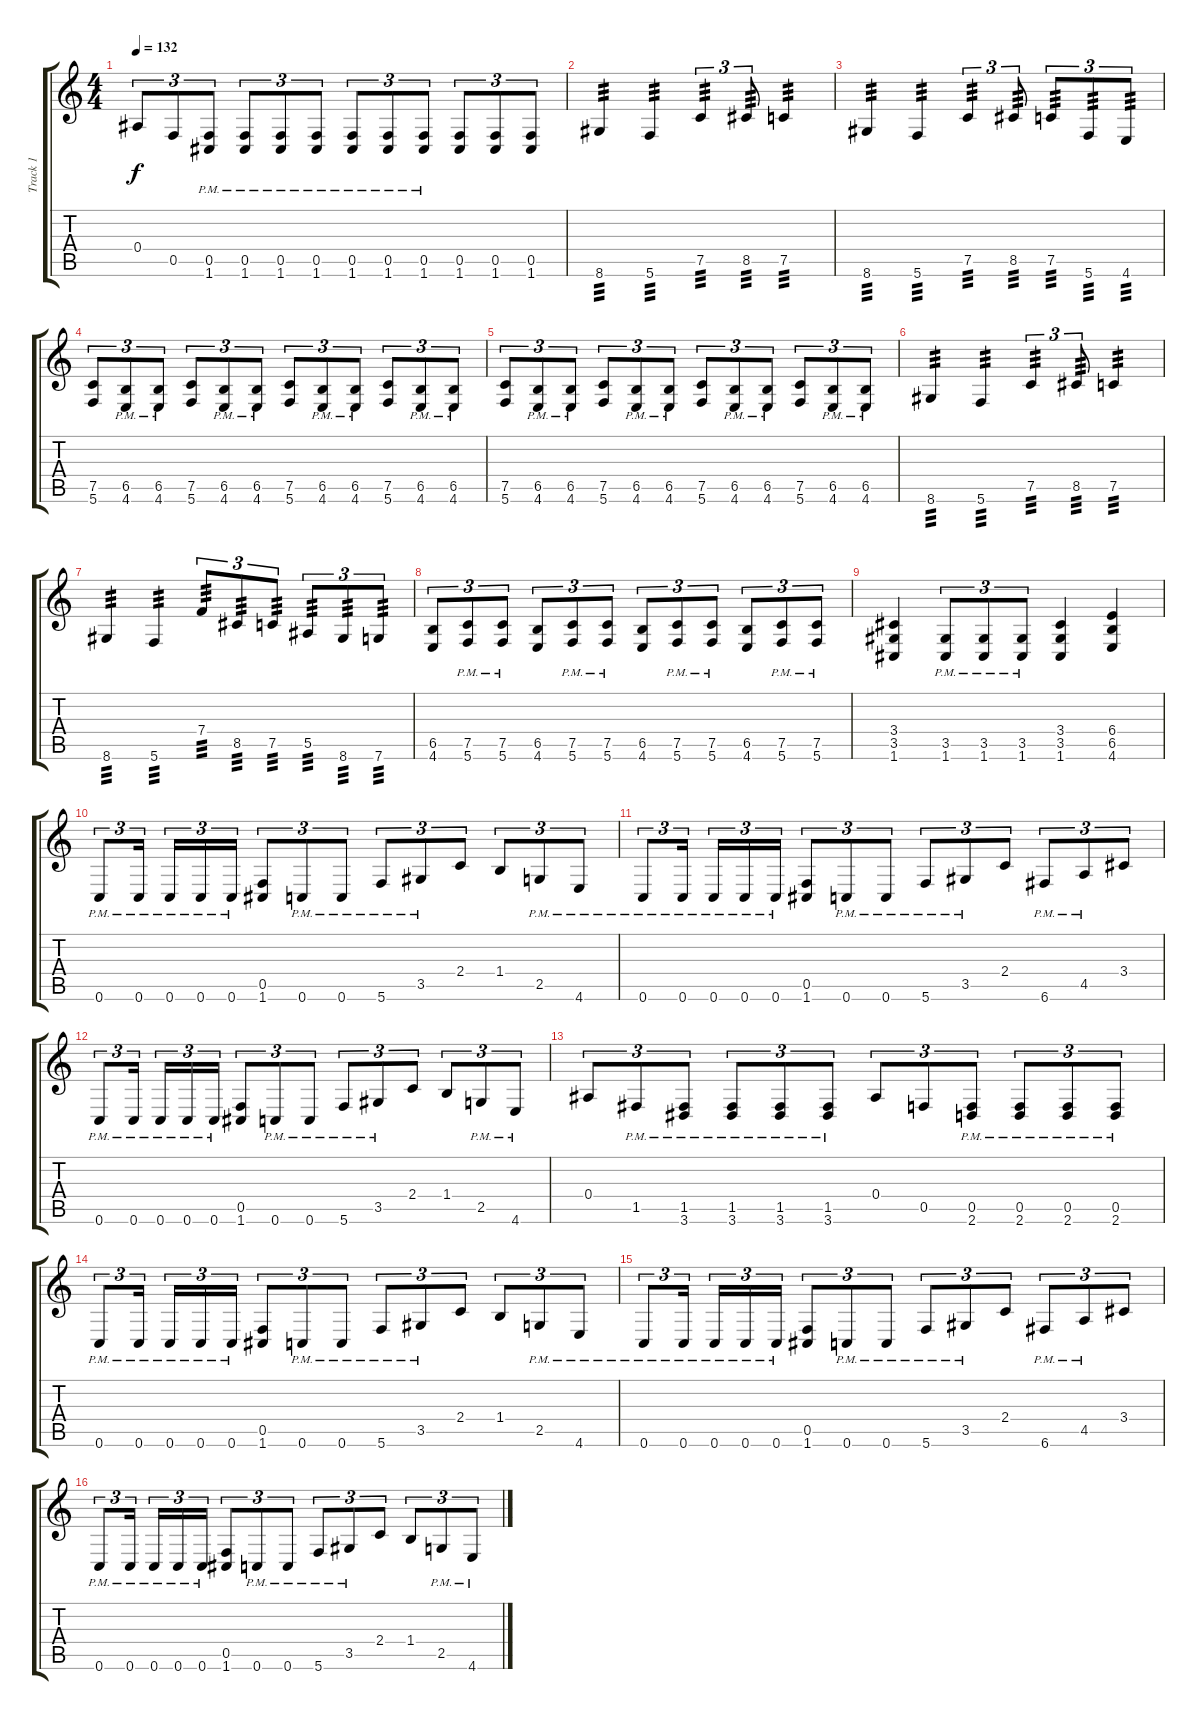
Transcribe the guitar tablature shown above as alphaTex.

\track ("Track 1" "Track 1") {instrument distortionguitar}
\staff {score tabs}
\tuning (C4 G3 Eb3 Bb2 F2 C2) {hide}
\ts (4 4)
\tempo 132
\clef g2
\ks c
0.4.8{tu (3 2) dy f} 0.5.8{tu (3 2)} (0.5{pm} 1.6{pm}).8{tu (3 2)} (0.5{pm} 1.6{pm}).8{tu (3 2)} (0.5{pm} 1.6{pm}).8{tu (3 2)} (0.5{pm} 1.6{pm}).8{tu (3 2)} (0.5{pm} 1.6{pm}).8{tu (3 2)} (0.5{pm} 1.6{pm}).8{tu (3 2)} (0.5{pm} 1.6{pm}).8{tu (3 2)} (0.5 1.6).8{tu (3 2)} (0.5 1.6).8{tu (3 2)} (0.5 1.6).8{tu (3 2)} |
8.6.4{tp 3} 5.6.4{tp 3} 7.5.4{tu (3 2) tp 3} 8.5.8{tu (3 2) tp 3} 7.5.4{tp 3} |
8.6.4{tp 3} 5.6.4{tp 3} 7.5.4{tu (3 2) tp 3} 8.5.8{tu (3 2) tp 3} 7.5.8{tu (3 2) tp 3} 5.6.8{tu (3 2) tp 3} 4.6.8{tu (3 2) tp 3} |
(7.5 5.6).8{tu (3 2)} (6.5{pm} 4.6{pm}).8{tu (3 2)} (6.5{pm} 4.6{pm}).8{tu (3 2)} (7.5 5.6).8{tu (3 2)} (6.5{pm} 4.6{pm}).8{tu (3 2)} (6.5{pm} 4.6{pm}).8{tu (3 2)} (7.5 5.6).8{tu (3 2)} (6.5{pm} 4.6{pm}).8{tu (3 2)} (6.5{pm} 4.6{pm}).8{tu (3 2)} (7.5 5.6).8{tu (3 2)} (6.5{pm} 4.6{pm}).8{tu (3 2)} (6.5{pm} 4.6{pm}).8{tu (3 2)} |
(7.5 5.6).8{tu (3 2)} (6.5{pm} 4.6{pm}).8{tu (3 2)} (6.5{pm} 4.6{pm}).8{tu (3 2)} (7.5 5.6).8{tu (3 2)} (6.5{pm} 4.6{pm}).8{tu (3 2)} (6.5{pm} 4.6{pm}).8{tu (3 2)} (7.5 5.6).8{tu (3 2)} (6.5{pm} 4.6{pm}).8{tu (3 2)} (6.5{pm} 4.6{pm}).8{tu (3 2)} (7.5 5.6).8{tu (3 2)} (6.5{pm} 4.6{pm}).8{tu (3 2)} (6.5{pm} 4.6{pm}).8{tu (3 2)} |
8.6.4{tp 3} 5.6.4{tp 3} 7.5.4{tu (3 2) tp 3} 8.5.8{tu (3 2) tp 3} 7.5.4{tp 3} |
8.6.4{tp 3} 5.6.4{tp 3} 7.4.8{tu (3 2) tp 3} 8.5.8{tu (3 2) tp 3} 7.5.8{tu (3 2) tp 3} 5.5.8{tu (3 2) tp 3} 8.6.8{tu (3 2) tp 3} 7.6.8{tu (3 2) tp 3} |
(6.5 4.6).8{tu (3 2)} (7.5{pm} 5.6{pm}).8{tu (3 2)} (7.5{pm} 5.6{pm}).8{tu (3 2)} (6.5 4.6).8{tu (3 2)} (7.5{pm} 5.6{pm}).8{tu (3 2)} (7.5{pm} 5.6{pm}).8{tu (3 2)} (6.5 4.6).8{tu (3 2)} (7.5{pm} 5.6{pm}).8{tu (3 2)} (7.5{pm} 5.6{pm}).8{tu (3 2)} (6.5 4.6).8{tu (3 2)} (7.5{pm} 5.6{pm}).8{tu (3 2)} (7.5{pm} 5.6{pm}).8{tu (3 2)} |
(3.4 3.5 1.6).4 (3.5{pm} 1.6).8{tu (3 2)} (3.5{pm} 1.6{pm}).8{tu (3 2)} (3.5{pm} 1.6{pm}).8{tu (3 2)} (3.4 3.5 1.6).4 (6.4 6.5 4.6).4 |
0.6{pm}.8{tu (3 2)} 0.6{pm}.16{tu (3 2) beam splitsecondary} 0.6{pm}.16{tu (3 2)} 0.6{pm}.16{tu (3 2)} 0.6{pm}.16{tu (3 2)} (0.5 1.6).8{tu (3 2)} 0.6{pm}.8{tu (3 2)} 0.6{pm}.8{tu (3 2)} 5.6{pm}.8{tu (3 2)} 3.5{pm}.8{tu (3 2)} 2.4.8{tu (3 2)} 1.4.8{tu (3 2)} 2.5{pm}.8{tu (3 2)} 4.6{pm}.8{tu (3 2)} |
0.6{pm}.8{tu (3 2)} 0.6{pm}.16{tu (3 2) beam splitsecondary} 0.6{pm}.16{tu (3 2)} 0.6{pm}.16{tu (3 2)} 0.6{pm}.16{tu (3 2)} (0.5 1.6).8{tu (3 2)} 0.6{pm}.8{tu (3 2)} 0.6{pm}.8{tu (3 2)} 5.6{pm}.8{tu (3 2)} 3.5{pm}.8{tu (3 2)} 2.4.8{tu (3 2)} 6.6{pm}.8{tu (3 2)} 4.5{pm}.8{tu (3 2)} 3.4.8{tu (3 2)} |
0.6{pm}.8{tu (3 2)} 0.6{pm}.16{tu (3 2) beam splitsecondary} 0.6{pm}.16{tu (3 2)} 0.6{pm}.16{tu (3 2)} 0.6{pm}.16{tu (3 2)} (0.5 1.6).8{tu (3 2)} 0.6{pm}.8{tu (3 2)} 0.6{pm}.8{tu (3 2)} 5.6{pm}.8{tu (3 2)} 3.5{pm}.8{tu (3 2)} 2.4.8{tu (3 2)} 1.4.8{tu (3 2)} 2.5{pm}.8{tu (3 2)} 4.6{pm}.8{tu (3 2)} |
0.4.8{tu (3 2)} 1.5{pm}.8{tu (3 2)} (1.5{pm} 3.6{pm}).8{tu (3 2)} (1.5{pm} 3.6{pm}).8{tu (3 2)} (1.5{pm} 3.6{pm}).8{tu (3 2)} (1.5{pm} 3.6{pm}).8{tu (3 2)} 0.4.8{tu (3 2)} 0.5.8{tu (3 2)} (0.5{pm} 2.6{pm}).8{tu (3 2)} (0.5{pm} 2.6{pm}).8{tu (3 2)} (0.5{pm} 2.6{pm}).8{tu (3 2)} (0.5{pm} 2.6{pm}).8{tu (3 2)} |
0.6{pm}.8{tu (3 2)} 0.6{pm}.16{tu (3 2) beam splitsecondary} 0.6{pm}.16{tu (3 2)} 0.6{pm}.16{tu (3 2)} 0.6{pm}.16{tu (3 2)} (0.5 1.6).8{tu (3 2)} 0.6{pm}.8{tu (3 2)} 0.6{pm}.8{tu (3 2)} 5.6{pm}.8{tu (3 2)} 3.5{pm}.8{tu (3 2)} 2.4.8{tu (3 2)} 1.4.8{tu (3 2)} 2.5{pm}.8{tu (3 2)} 4.6{pm}.8{tu (3 2)} |
0.6{pm}.8{tu (3 2)} 0.6{pm}.16{tu (3 2) beam splitsecondary} 0.6{pm}.16{tu (3 2)} 0.6{pm}.16{tu (3 2)} 0.6{pm}.16{tu (3 2)} (0.5 1.6).8{tu (3 2)} 0.6{pm}.8{tu (3 2)} 0.6{pm}.8{tu (3 2)} 5.6{pm}.8{tu (3 2)} 3.5{pm}.8{tu (3 2)} 2.4.8{tu (3 2)} 6.6{pm}.8{tu (3 2)} 4.5{pm}.8{tu (3 2)} 3.4.8{tu (3 2)} |
0.6{pm}.8{tu (3 2)} 0.6{pm}.16{tu (3 2) beam splitsecondary} 0.6{pm}.16{tu (3 2)} 0.6{pm}.16{tu (3 2)} 0.6{pm}.16{tu (3 2)} (0.5 1.6).8{tu (3 2)} 0.6{pm}.8{tu (3 2)} 0.6{pm}.8{tu (3 2)} 5.6{pm}.8{tu (3 2)} 3.5{pm}.8{tu (3 2)} 2.4.8{tu (3 2)} 1.4.8{tu (3 2)} 2.5{pm}.8{tu (3 2)} 4.6{pm}.8{tu (3 2)}
